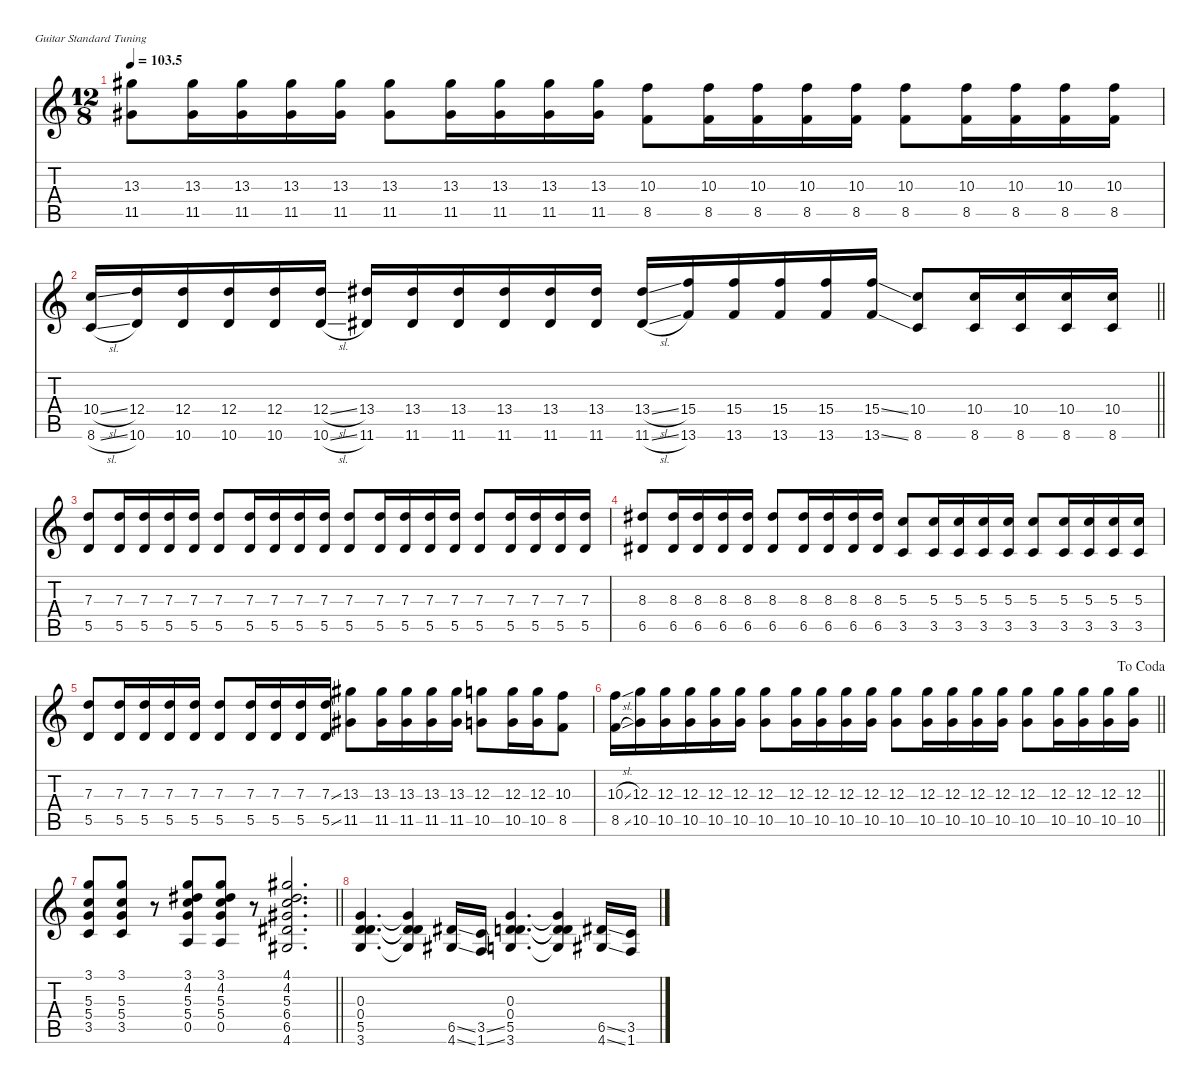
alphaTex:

\defaultSystemsLayout 4
\hideDynamics
\bracketExtendMode nobrackets
\singleTrackTrackNamePolicy hidden
\multiTrackTrackNamePolicy hidden
\firstSystemTrackNameMode fullname
\firstSystemTrackNameOrientation horizontal
\otherSystemsTrackNameOrientation horizontal
\track ("Acoustic Guitar" "s.guit.") {mute instrument acousticguitarsteel}
\staff {score tabs}
\tuning (E4 B3 G3 D3 A2 E2)
\ts (12 8)
\tempo
103.5
\accidentals auto
\clef g2
\ottava regular
\simile none
\ks c
(13.3{acc #} 11.5{acc #}).8{dy f beam Down} (13.3{acc #} 11.5{acc #}).16{beam Down} (13.3{acc #} 11.5{acc #}).16{beam Down} (13.3{acc #} 11.5{acc #}).16{beam Down} (13.3{acc #} 11.5{acc #}).16{beam Down} (13.3{acc #} 11.5{acc #}).8{beam Down} (13.3{acc #} 11.5{acc #}).16{beam Down} (13.3{acc #} 11.5{acc #}).16{beam Down} (13.3{acc #} 11.5{acc #}).16{beam Down} (13.3{acc #} 11.5{acc #}).16{beam Down} (10.3 8.5).8{beam Down} (10.3 8.5).16{beam Down} (10.3 8.5).16{beam Down} (10.3 8.5).16{beam Down} (10.3 8.5).16{beam Down} (10.3 8.5).8{beam Down} (10.3 8.5).16{beam Down} (10.3 8.5).16{beam Down} (10.3 8.5).16{beam Down} (10.3 8.5).16{beam Down} |
\barLineRight lightlight
(10.4{sl} 8.6{sl}).16{beam Up} (12.4 10.6).16{beam Up} (12.4 10.6).16{beam Up} (12.4 10.6).16{beam Up} (12.4 10.6).16{beam Up} (12.4{sl} 10.6{sl}).16{beam Up} (13.4{acc #} 11.6{acc #}).16{beam Up} (13.4{acc #} 11.6{acc #}).16{beam Up} (13.4{acc #} 11.6{acc #}).16{beam Up} (13.4{acc #} 11.6{acc #}).16{beam Up} (13.4{acc #} 11.6{acc #}).16{beam Up} (13.4{acc #} 11.6{acc #}).16{beam Up} (13.4{sl acc #} 11.6{sl acc #}).16{beam Up} (15.4 13.6).16{beam Up} (15.4 13.6).16{beam Up} (15.4 13.6).16{beam Up} (15.4 13.6).16{beam Up} (15.4{ss} 13.6{ss}).16{beam Up} (10.4 8.6).8{beam Up} (10.4 8.6).16{beam Up} (10.4 8.6).16{beam Up} (10.4 8.6).16{beam Up} (10.4 8.6).16{beam Up} |
(7.3 5.5).8{beam Up} (7.3 5.5).16{beam Up} (7.3 5.5).16{beam Up} (7.3 5.5).16{beam Up} (7.3 5.5).16{beam Up} (7.3 5.5).8{beam Up} (7.3 5.5).16{beam Up} (7.3 5.5).16{beam Up} (7.3 5.5).16{beam Up} (7.3 5.5).16{beam Up} (7.3 5.5).8{beam Up} (7.3 5.5).16{beam Up} (7.3 5.5).16{beam Up} (7.3 5.5).16{beam Up} (7.3 5.5).16{beam Up} (7.3 5.5).8{beam Up} (7.3 5.5).16{beam Up} (7.3 5.5).16{beam Up} (7.3 5.5).16{beam Up} (7.3 5.5).16{beam Up} |
(8.3{acc #} 6.5{acc #}).8{beam Up} (8.3{acc #} 6.5{acc #}).16{beam Up} (8.3{acc #} 6.5{acc #}).16{beam Up} (8.3{acc #} 6.5{acc #}).16{beam Up} (8.3{acc #} 6.5{acc #}).16{beam Up} (8.3{acc #} 6.5{acc #}).8{beam Up} (8.3{acc #} 6.5{acc #}).16{beam Up} (8.3{acc #} 6.5{acc #}).16{beam Up} (8.3{acc #} 6.5{acc #}).16{beam Up} (8.3{acc #} 6.5{acc #}).16{beam Up} (5.3 3.5).8{beam Up} (5.3 3.5).16{beam Up} (5.3 3.5).16{beam Up} (5.3 3.5).16{beam Up} (5.3 3.5).16{beam Up} (5.3 3.5).8{beam Up} (5.3 3.5).16{beam Up} (5.3 3.5).16{beam Up} (5.3 3.5).16{beam Up} (5.3 3.5).16{beam Up} |
(7.3 5.5).8{beam Up} (7.3 5.5).16{beam Up} (7.3 5.5).16{beam Up} (7.3 5.5).16{beam Up} (7.3 5.5).16{beam Up} (7.3 5.5).8{beam Up} (7.3 5.5).16{beam Up} (7.3 5.5).16{beam Up} (7.3 5.5).16{beam Up} (7.3{ss} 5.5{ss}).16{beam Up} (13.3{acc #} 11.5{acc #}).8{beam Down} (13.3{acc #} 11.5{acc #}).16{beam Down} (13.3{acc #} 11.5{acc #}).16{beam Down} (13.3{acc #} 11.5{acc #}).16{beam Down} (13.3{acc #} 11.5{acc #}).16{beam Down} (12.3 10.5).8{beam Down} (12.3 10.5).16{beam Down} (12.3 10.5).16{beam Down} (10.3 8.5).8{beam Down} |
\jump dacoda
\barLineRight lightlight
(10.3{sl} 8.5{sl}).16{beam Down} (12.3 10.5).16{beam Down} (12.3 10.5).16{beam Down} (12.3 10.5).16{beam Down} (12.3 10.5).16{beam Down} (12.3 10.5).16{beam Down} (12.3 10.5).8{beam Down} (12.3 10.5).16{beam Down} (12.3 10.5).16{beam Down} (12.3 10.5).16{beam Down} (12.3 10.5).16{beam Down} (12.3 10.5).8{beam Down} (12.3 10.5).16{beam Down} (12.3 10.5).16{beam Down} (12.3 10.5).16{beam Down} (12.3 10.5).16{beam Down} (12.3 10.5).8{beam Down} (12.3 10.5).16{beam Down} (12.3 10.5).16{beam Down} (12.3 10.5).16{beam Down} (12.3 10.5).16{beam Down} |
\barLineRight lightlight
(3.1 5.3 5.4 3.5).8{beam Up} (3.1 5.3 5.4 3.5).8{beam Up} r.8{beam Up} (3.1 4.2{acc #} 5.3 5.4 0.5).8{beam Up} (3.1 4.2{acc #} 5.3 5.4 0.5).8{beam Up} r.8{beam Up} (4.1{acc #} 4.2{acc #} 5.3 6.4{acc #} 6.5{acc #} 4.6{acc #}).2{d beam Up} |
(0.3 0.4 5.5 3.6).4{d beam Up} (0.3{t} 0.4{t} 5.5{t} 3.6{t}).4{beam Up} (6.5{ss acc #} 4.6{ss acc #}).16{beam Up} (3.5{ss} 1.6{ss}).16{beam Up} (0.3 0.4 5.5 3.6).4{d beam Up} (0.3{t} 0.4{t} 5.5{t} 3.6{t}).4{beam Up} (6.5{ss acc #} 4.6{ss acc #}).16{beam Up} (3.5{ss} 1.6{ss}).16{beam Up}
